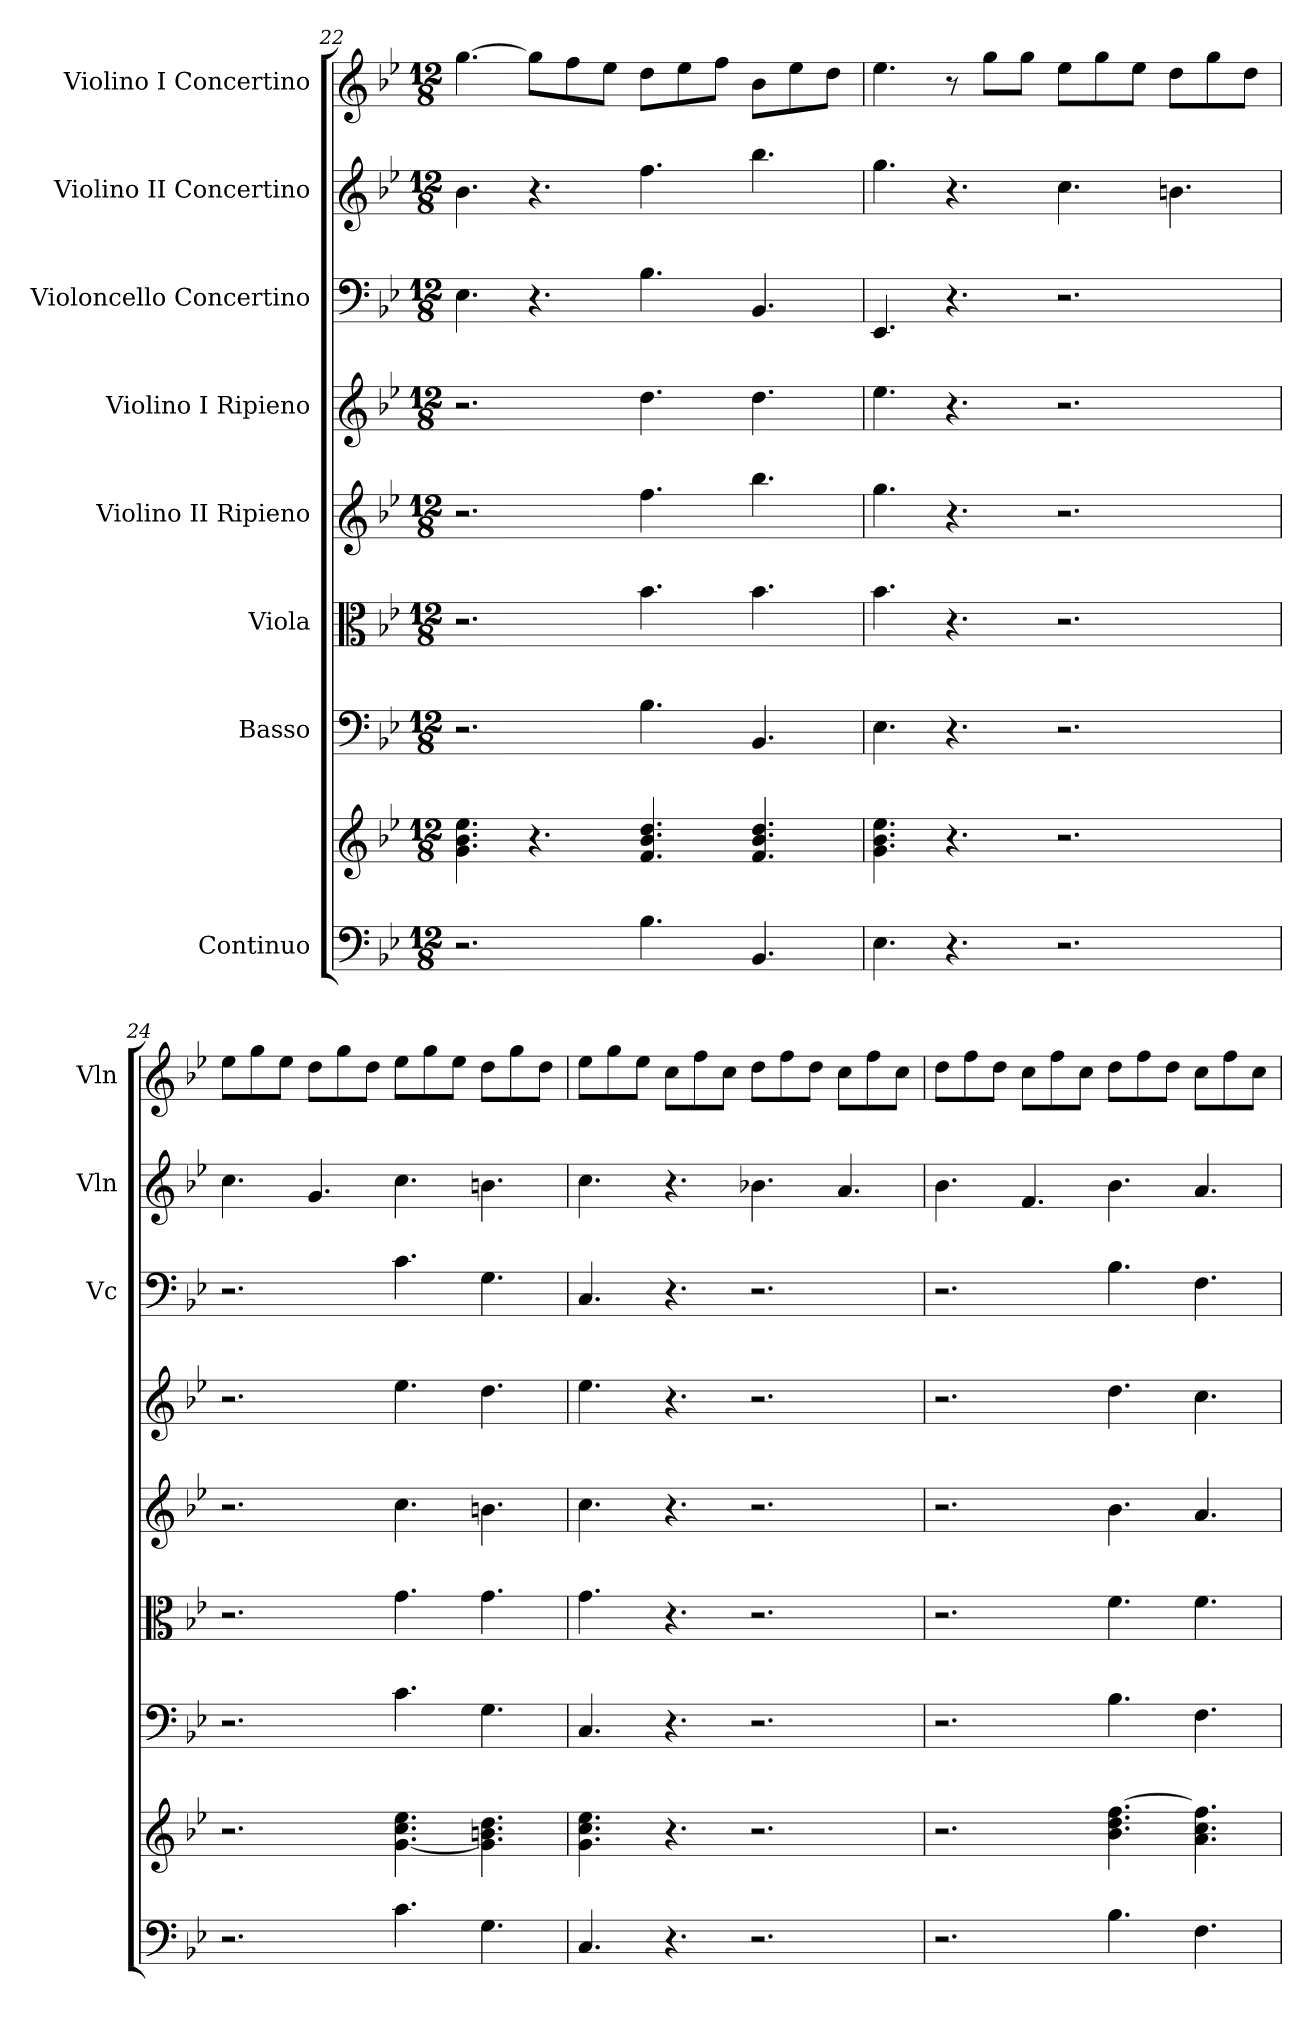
**kern	**kern	**kern	**kern	**kern	**kern	**kern	**kern	**kern
*part8	*part8	*part7	*part6	*part5	*part4	*part3	*part2	*part1
*staff9	*staff8	*staff7	*staff6	*staff5	*staff4	*staff3	*staff2	*staff1
*I"Continuo	*	*I"Basso	*I"Viola	*I"Violino II Ripieno	*I"Violino I Ripieno	*I"Violoncello Concertino	*I"Violino II Concertino	*I"Violino I Concertino
*	*	*	*	*	*	*I'Vc	*I'Vln	*I'Vln
*clefF4	*clefG2	*clefF4	*clefC3	*clefG2	*clefG2	*clefF4	*clefG2	*clefG2
*k[b-e-]	*k[b-e-]	*k[b-e-]	*k[b-e-]	*k[b-e-]	*k[b-e-]	*k[b-e-]	*k[b-e-]	*k[b-e-]
*M12/8	*M12/8	*M12/8	*M12/8	*M12/8	*M12/8	*M12/8	*M12/8	*M12/8
=22	=22	=22	=22	=22	=22	=22	=22	=22
2.r	4.g\ 4.b-\ 4.ee-\	2.r	2.r	2.r	2.r	4.E-\	4.b-\	[4.gg\
.	4.r	.	.	.	.	4.r	4.r	8gg\L]
.	.	.	.	.	.	.	.	8ff\
.	.	.	.	.	.	.	.	8ee-\J
4.B-\	4.f/ 4.b-/ 4.dd/	4.B-\	4.b-\	4.ff\	4.dd\	4.B-\	4.ff\	8dd\L
.	.	.	.	.	.	.	.	8ee-\
.	.	.	.	.	.	.	.	8ff\J
4.BB-/	4.f/ 4.b-/ 4.dd/	4.BB-/	4.b-\	4.bb-\	4.dd\	4.BB-/	4.bb-\	8b-\L
.	.	.	.	.	.	.	.	8ee-\
.	.	.	.	.	.	.	.	8dd\J
=23	=23	=23	=23	=23	=23	=23	=23	=23
4.E-\	4.g\ 4.b-\ 4.ee-\	4.E-\	4.b-\	4.gg\	4.ee-\	4.EE-/	4.gg\	4.ee-\
4.r	4.r	4.r	4.r	4.r	4.r	4.r	4.r	8r
.	.	.	.	.	.	.	.	8gg\L
.	.	.	.	.	.	.	.	8gg\J
2.r	2.r	2.r	2.r	2.r	2.r	2.r	4.cc\	8ee-\L
.	.	.	.	.	.	.	.	8gg\
.	.	.	.	.	.	.	.	8ee-\J
.	.	.	.	.	.	.	4.bn\	8dd\L
.	.	.	.	.	.	.	.	8gg\
.	.	.	.	.	.	.	.	8dd\J
!!LO:PB:g=z
=24	=24	=24	=24	=24	=24	=24	=24	=24
2.r	2.r	2.r	2.r	2.r	2.r	2.r	4.cc\	8ee-\L
.	.	.	.	.	.	.	.	8gg\
.	.	.	.	.	.	.	.	8ee-\J
.	.	.	.	.	.	.	4.g/	8dd\L
.	.	.	.	.	.	.	.	8gg\
.	.	.	.	.	.	.	.	8dd\J
4.c\	[4.g\ 4.cc\ 4.ee-\	4.c\	4.g\	4.cc\	4.ee-\	4.c\	4.cc\	8ee-\L
.	.	.	.	.	.	.	.	8gg\
.	.	.	.	.	.	.	.	8ee-\J
4.G\	4.g\] 4.bn\ 4.dd\	4.G\	4.g\	4.bn\	4.dd\	4.G\	4.bn\	8dd\L
.	.	.	.	.	.	.	.	8gg\
.	.	.	.	.	.	.	.	8dd\J
=25	=25	=25	=25	=25	=25	=25	=25	=25
4.C/	4.g\ 4.cc\ 4.ee-\	4.C/	4.g\	4.cc\	4.ee-\	4.C/	4.cc\	8ee-\L
.	.	.	.	.	.	.	.	8gg\
.	.	.	.	.	.	.	.	8ee-\J
4.r	4.r	4.r	4.r	4.r	4.r	4.r	4.r	8cc\L
.	.	.	.	.	.	.	.	8ff\
.	.	.	.	.	.	.	.	8cc\J
2.r	2.r	2.r	2.r	2.r	2.r	2.r	4.b-X\	8dd\L
.	.	.	.	.	.	.	.	8ff\
.	.	.	.	.	.	.	.	8dd\J
.	.	.	.	.	.	.	4.a/	8cc\L
.	.	.	.	.	.	.	.	8ff\
.	.	.	.	.	.	.	.	8cc\J
=26	=26	=26	=26	=26	=26	=26	=26	=26
2.r	2.r	2.r	2.r	2.r	2.r	2.r	4.b-\	8dd\L
.	.	.	.	.	.	.	.	8ff\
.	.	.	.	.	.	.	.	8dd\J
.	.	.	.	.	.	.	4.f/	8cc\L
.	.	.	.	.	.	.	.	8ff\
.	.	.	.	.	.	.	.	8cc\J
4.B-\	4.b-\ 4.dd\ [4.ff\	4.B-\	4.f\	4.b-\	4.dd\	4.B-\	4.b-\	8dd\L
.	.	.	.	.	.	.	.	8ff\
.	.	.	.	.	.	.	.	8dd\J
4.F\	4.a\ 4.cc\ 4.ff\]	4.F\	4.f\	4.a/	4.cc\	4.F\	4.a/	8cc\L
.	.	.	.	.	.	.	.	8ff\
.	.	.	.	.	.	.	.	8cc\J
=	=	=	=	=	=	=	=	=
*-	*-	*-	*-	*-	*-	*-	*-	*-
